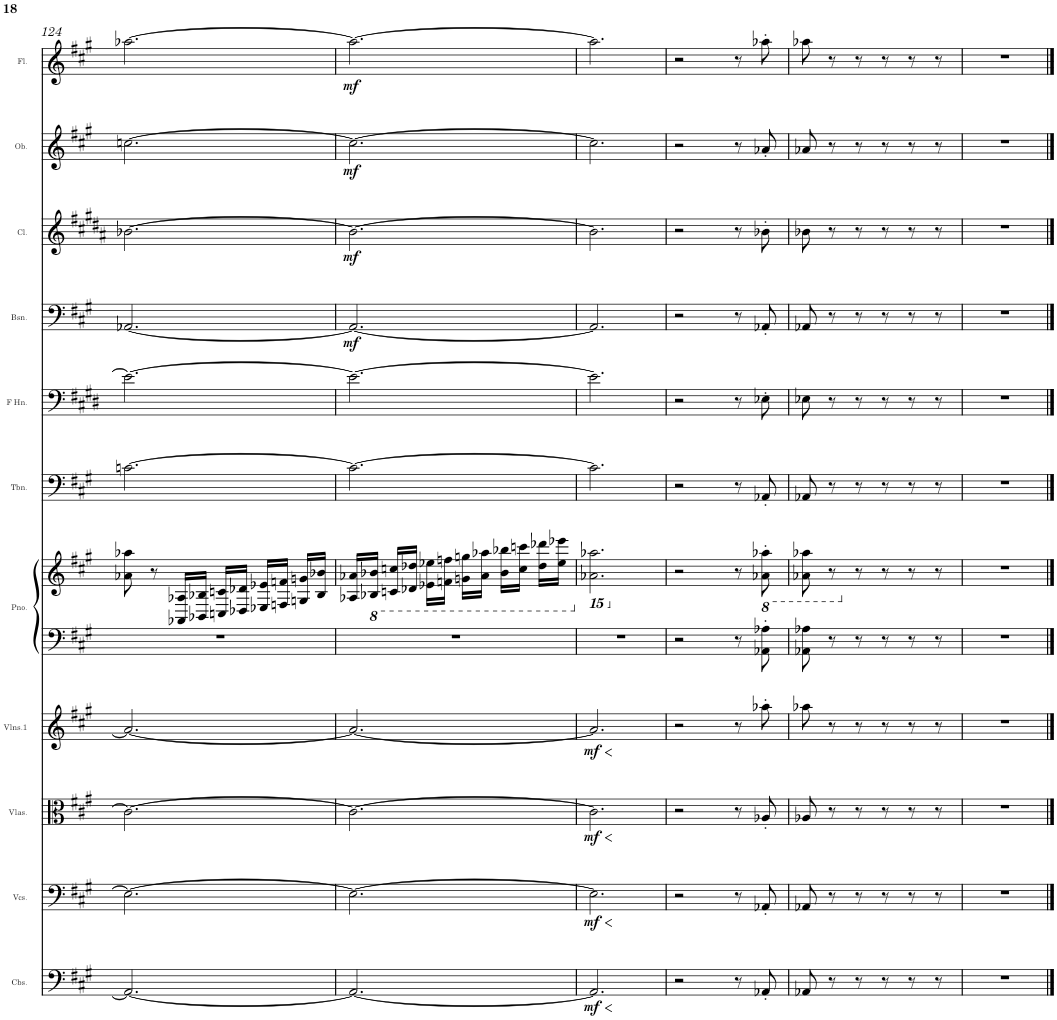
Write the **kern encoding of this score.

**kern	**dynam	**kern	**dynam	**kern	**dynam	**kern	**dynam	**kern	**kern	**kern	**kern	**kern	**dynam	**kern	**dynam	**kern	**dynam	**kern	**dynam
*part11	*part11	*part10	*part10	*part9	*part9	*part8	*part8	*part7	*part7	*part6	*part5	*part4	*part4	*part3	*part3	*part2	*part2	*part1	*part1
*staff12	*staff12	*staff11	*staff11	*staff10	*staff10	*staff9	*staff9	*staff8	*staff7	*staff6	*staff5	*staff4	*staff4	*staff3	*staff3	*staff2	*staff2	*staff1	*staff1
*I"Contrabass Section	*	*I"Violoncello Section	*	*I"Viola Section	*	*I"Violin Section1	*	*I"Grand Piano	*	*I"Trombone	*I"French Horn	*I"Bassoon	*	*I"Clarinet	*	*I"Oboe	*	*I"Flute	*
*I'Cbs.	*	*I'Vcs.	*	*I'Vlas.	*	*I'Vlns.1	*	*I'Pno.	*	*I'Tbn.	*I'F Hn.	*I'Bsn.	*	*I'Cl.	*	*I'Ob.	*	*I'Fl.	*
!!LO:PB:g=z
*clefF4	*	*clefF4	*	*clefC3	*	*clefG2	*	*clefF4	*clefG2	*clefF4	*clefF4	*clefF4	*	*clefG2	*	*clefG2	*	*clefG2	*
*Trd7c12	*	*	*	*	*	*	*	*	*	*	*Trd4c7	*	*	*Trd1c2	*	*	*	*	*
*k[f#c#g#]	*	*k[f#c#g#]	*	*k[f#c#g#]	*	*k[f#c#g#]	*	*k[f#c#g#]	*k[f#c#g#]	*k[f#c#g#]	*k[f#c#g#d#]	*k[f#c#g#]	*	*k[f#c#g#d#a#]	*	*k[f#c#g#]	*	*k[f#c#g#]	*
*M6/8	*	*M6/8	*	*M6/8	*	*M6/8	*	*M6/8	*M6/8	*M6/8	*M6/8	*M6/8	*	*M6/8	*	*M6/8	*	*M6/8	*
=124	=124	=124	=124	=124	=124	=124	=124	=124	=124	=124	=124	=124	=124	=124	=124	=124	=124	=124	=124
2.AA-/_	.	2.E-\_	.	2.c\_	.	2.a-/_	.	2.r	8a-X\ 8aa-X\	[2.cn\	2.e-\_	[2.AA-X/	.	[2.b-X\	.	[2.ccn\	.	[2.aa-X\	.
.	.	.	.	.	.	.	.	.	8r	.	.	.	.	.	.	.	.	.	.
.	.	.	.	.	.	.	.	.	16AA-X/ 16A-X/LL	.	.	.	.	.	.	.	.	.	.
.	.	.	.	.	.	.	.	.	16BB-X/ 16B-X/JJ	.	.	.	.	.	.	.	.	.	.
.	.	.	.	.	.	.	.	.	16Cn/ 16cn/LL	.	.	.	.	.	.	.	.	.	.
.	.	.	.	.	.	.	.	.	16D-X/ 16d-X/JJ	.	.	.	.	.	.	.	.	.	.
.	.	.	.	.	.	.	.	.	16E-X/ 16e-X/LL	.	.	.	.	.	.	.	.	.	.
.	.	.	.	.	.	.	.	.	16Fn/ 16fn/JJ	.	.	.	.	.	.	.	.	.	.
.	.	.	.	.	.	.	.	.	16Gn/ 16gn/LL	.	.	.	.	.	.	.	.	.	.
.	.	.	.	.	.	.	.	.	16B-/ 16b-X/JJ	.	.	.	.	.	.	.	.	.	.
=125	=125	=125	=125	=125	=125	=125	=125	=125	=125	=125	=125	=125	=125	=125	=125	=125	=125	=125	=125
!	!	!	!	!	!	!	!	!	!	!	!	!	!LO:DY:b	!	!LO:DY:b	!	!LO:DY:b	!	!LO:DY:b
2.AA-/_	.	2.E-\_	.	2.c\_	.	2.a-/_	.	2.r	16A-X/ 16a-X/LL	2.c\_	2.e-\_	2.AA-/_	mf	2.b-\_	mf	2.cc\_	mf	2.aa-\_	mf
*	*	*	*	*	*	*	*	*	*8va	*	*	*	*	*	*	*	*	*	*
.	.	.	.	.	.	.	.	.	16b-X/ 16bb-X/JJ	.	.	.	.	.	.	.	.	.	.
.	.	.	.	.	.	.	.	.	16ccn/ 16cccn/LL	.	.	.	.	.	.	.	.	.	.
.	.	.	.	.	.	.	.	.	16dd-X/ 16ddd-X/JJ	.	.	.	.	.	.	.	.	.	.
.	.	.	.	.	.	.	.	.	16ee-X\ 16eee-X\LL	.	.	.	.	.	.	.	.	.	.
.	.	.	.	.	.	.	.	.	16ffn\ 16fffn\JJ	.	.	.	.	.	.	.	.	.	.
.	.	.	.	.	.	.	.	.	16ggn\ 16gggn\LL	.	.	.	.	.	.	.	.	.	.
.	.	.	.	.	.	.	.	.	16aa-\ 16aaa-X\JJ	.	.	.	.	.	.	.	.	.	.
.	.	.	.	.	.	.	.	.	16bb-\ 16bbb-X\LL	.	.	.	.	.	.	.	.	.	.
.	.	.	.	.	.	.	.	.	16ccc\ 16ccccn\JJ	.	.	.	.	.	.	.	.	.	.
.	.	.	.	.	.	.	.	.	16ddd-\ 16dddd-X\LL	.	.	.	.	.	.	.	.	.	.
.	.	.	.	.	.	.	.	.	16eee-\ 16eeee-X\JJ	.	.	.	.	.	.	.	.	.	.
.	.	.	[	.	[	.	[	.	.	.	.	.	.	.	.	.	.	.	.
=126	=126	=126	=126	=126	=126	=126	=126	=126	=126	=126	=126	=126	=126	=126	=126	=126	=126	=126	=126
*	*	*	*	*	*	*	*	*	*X8va	*	*	*	*	*	*	*	*	*	*
*	*	*	*	*	*	*	*	*	*15ma	*	*	*	*	*	*	*	*	*	*
!	!LO:DY:b	!	!LO:DY:n=1:b	!	!LO:DY:n=1:b	!	!LO:DY:n=1:b	!	!	!	!	!	!	!	!	!	!	!	!
2.AA-/]	mf	2.E-\]	[ mf	2.c\]	[ mf	2.a-/]	[ mf	2.r	2.aaa-X\ 2.aaaa-X\	2.c\]	2.e-\]	2.AA-/]	.	2.b-\]	.	2.cc\]	.	2.aa-\]	.
=127	=127	=127	=127	=127	=127	=127	=127	=127	=127	=127	=127	=127	=127	=127	=127	=127	=127	=127	=127
*	*	*	*	*	*	*	*	*	*X15ma	*	*	*	*	*	*	*	*	*	*
2r	.	2r	.	2r	.	2r	.	2r	2r	2r	2r	2r	.	2r	.	2r	.	2r	.
8r	.	8r	.	8r	.	8r	.	8r	8r	8r	8r	8r	.	8r	.	8r	.	8r	.
*	*	*	*	*	*	*	*	*	*8va	*	*	*	*	*	*	*	*	*	*
8AA-X'/	.	8AA-X'/	.	8A-X'/	.	8aa-X'\	.	8AA-X\' 8A-X\'	8aa-X\' 8aaa-X\'	8AA-X'/	8E-X'\	8AA-X'/	.	8b-X'\	.	8a-X'/	.	8aa-X'\	.
=128	=128	=128	=128	=128	=128	=128	=128	=128	=128	=128	=128	=128	=128	=128	=128	=128	=128	=128	=128
8AA-X/	.	8AA-X/	.	8A-X/	.	8aa-X\	.	8AA-X\ 8A-X\	8aa-X\ 8aaa-X\	8AA-X/	8E-X\	8AA-X/	.	8b-X\	.	8a-X/	.	8aa-X\	.
8r	.	8r	.	8r	.	8r	.	8r	8r	8r	8r	8r	.	8r	.	8r	.	8r	.
*	*	*	*	*	*	*	*	*	*X8va	*	*	*	*	*	*	*	*	*	*
8r	.	8r	.	8r	.	8r	.	8r	8r	8r	8r	8r	.	8r	.	8r	.	8r	.
8r	.	8r	.	8r	.	8r	.	8r	8r	8r	8r	8r	.	8r	.	8r	.	8r	.
8r	.	8r	.	8r	.	8r	.	8r	8r	8r	8r	8r	.	8r	.	8r	.	8r	.
8r	.	8r	.	8r	.	8r	.	8r	8r	8r	8r	8r	.	8r	.	8r	.	8r	.
=129	=129	=129	=129	=129	=129	=129	=129	=129	=129	=129	=129	=129	=129	=129	=129	=129	=129	=129	=129
2.r	.	2.r	.	2.r	.	2.r	.	2.r	2.r	2.r	2.r	2.r	.	2.r	.	2.r	.	2.r	.
==	==	==	==	==	==	==	==	==	==	==	==	==	==	==	==	==	==	==	==
*-	*-	*-	*-	*-	*-	*-	*-	*-	*-	*-	*-	*-	*-	*-	*-	*-	*-	*-	*-
